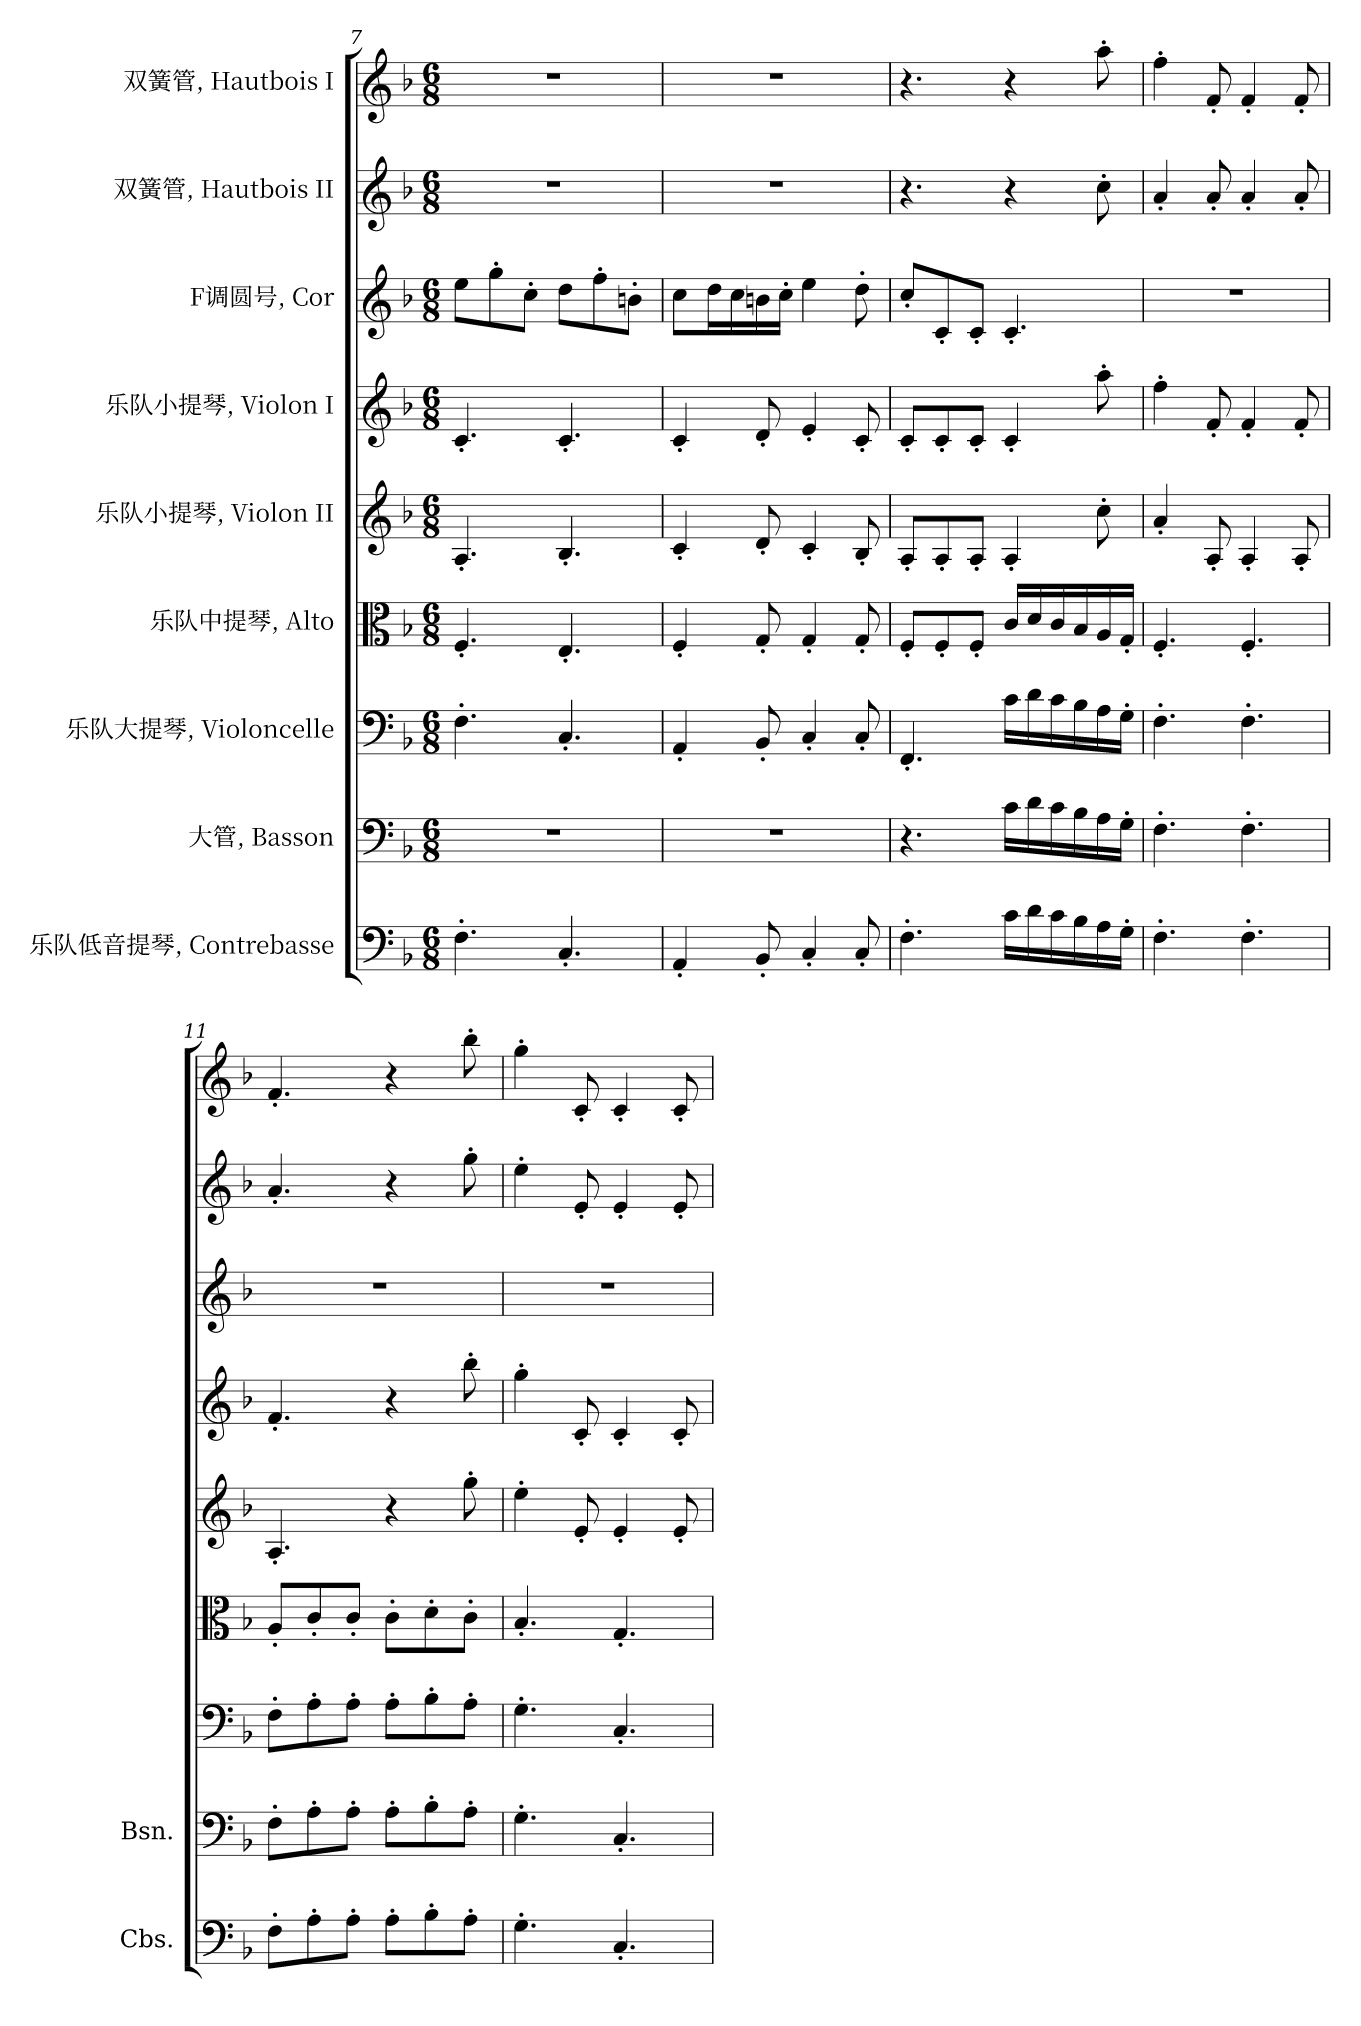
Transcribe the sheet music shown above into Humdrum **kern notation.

**kern	**kern	**kern	**kern	**kern	**kern	**kern	**kern	**kern
*part9	*part8	*part7	*part6	*part5	*part4	*part3	*part2	*part1
*staff9	*staff8	*staff7	*staff6	*staff5	*staff4	*staff3	*staff2	*staff1
*I"乐队低音提琴, Contrebasse	*I"大管, Basson	*I"乐队大提琴, Violoncelle	*I"乐队中提琴, Alto	*I"乐队小提琴, Violon II	*I"乐队小提琴, Violon I	*I"F调圆号, Cor	*I"双簧管, Hautbois II	*I"双簧管, Hautbois I
*I'Cbs.	*I'Bsn.	*	*	*	*	*	*	*
*clefF4	*clefF4	*clefF4	*clefC3	*clefG2	*clefG2	*clefG2	*clefG2	*clefG2
*ITrd7c12	*	*	*	*	*	*ITrd4c7	*	*
*k[b-]	*k[b-]	*k[b-]	*k[b-]	*k[b-]	*k[b-]	*k[b-e-]	*k[b-]	*k[b-]
*M6/8	*M6/8	*M6/8	*M6/8	*M6/8	*M6/8	*M6/8	*M6/8	*M6/8
=7	=7	=7	=7	=7	=7	=7	=7	=7
4.FF'\	2.r	4.F'\	4.F'/	4.A'/	4.c'/	8a\L	2.r	2.r
.	.	.	.	.	.	8cc'\	.	.
.	.	.	.	.	.	8f'\J	.	.
4.CC'/	.	4.C'/	4.E'/	4.B-'/	4.c'/	8g\L	.	.
.	.	.	.	.	.	8b-'\	.	.
.	.	.	.	.	.	8en'\J	.	.
=8	=8	=8	=8	=8	=8	=8	=8	=8
4AAA'/	2.r	4AA'/	4F'/	4c'/	4c'/	8f\L	2.r	2.r
.	.	.	.	.	.	16g\L	.	.
.	.	.	.	.	.	16f\	.	.
8BBB-'/	.	8BB-'/	8G'/	8d'/	8d'/	16en\	.	.
.	.	.	.	.	.	16f'\JJ	.	.
4CC'/	.	4C'/	4G'/	4c'/	4e'/	4a\	.	.
8CC'/	.	8C'/	8G'/	8B-'/	8c'/	8g'\	.	.
!!LO:PB:g=z
=9	=9	=9	=9	=9	=9	=9	=9	=9
4.FF'\	4.r	4.FF'/	8F'/L	8A'/L	8c'/L	8f'/L	4.r	4.r
.	.	.	8F'/	8A'/	8c'/	8F'/	.	.
.	.	.	8F'/J	8A'/J	8c'/J	8F'/J	.	.
16C\LL	16c\LL	16c\LL	16c/LL	4A'/	4c'/	4.F'/	4r	4r
16D\	16d\	16d\	16d/	.	.	.	.	.
16C\	16c\	16c\	16c/	.	.	.	.	.
16BB-\	16B-\	16B-\	16B-/	.	.	.	.	.
16AA\	16A\	16A\	16A/	8cc'\	8aa'\	.	8cc'\	8aa'\
16GG'\JJ	16G'\JJ	16G'\JJ	16G'/JJ	.	.	.	.	.
=10	=10	=10	=10	=10	=10	=10	=10	=10
4.FF'\	4.F'\	4.F'\	4.F'/	4a'/	4ff'\	2.r	4a'/	4ff'\
.	.	.	.	8A'/	8f'/	.	8a'/	8f'/
4.FF'\	4.F'\	4.F'\	4.F'/	4A'/	4f'/	.	4a'/	4f'/
.	.	.	.	8A'/	8f'/	.	8a'/	8f'/
=11	=11	=11	=11	=11	=11	=11	=11	=11
8FF'\L	8F'\L	8F'\L	8A'/L	4.A'/	4.f'/	2.r	4.a'/	4.f'/
8AA'\	8A'\	8A'\	8c'/	.	.	.	.	.
8AA'\J	8A'\J	8A'\J	8c'/J	.	.	.	.	.
8AA'\L	8A'\L	8A'\L	8c'\L	4r	4r	.	4r	4r
8BB-'\	8B-'\	8B-'\	8d'\	.	.	.	.	.
8AA'\J	8A'\J	8A'\J	8c'\J	8gg'\	8bb-'\	.	8gg'\	8bb-'\
=12	=12	=12	=12	=12	=12	=12	=12	=12
4.GG'\	4.G'\	4.G'\	4.B-'/	4ee'\	4gg'\	2.r	4ee'\	4gg'\
.	.	.	.	8e'/	8c'/	.	8e'/	8c'/
4.CC'/	4.C'/	4.C'/	4.G'/	4e'/	4c'/	.	4e'/	4c'/
.	.	.	.	8e'/	8c'/	.	8e'/	8c'/
=	=	=	=	=	=	=	=	=
*-	*-	*-	*-	*-	*-	*-	*-	*-
